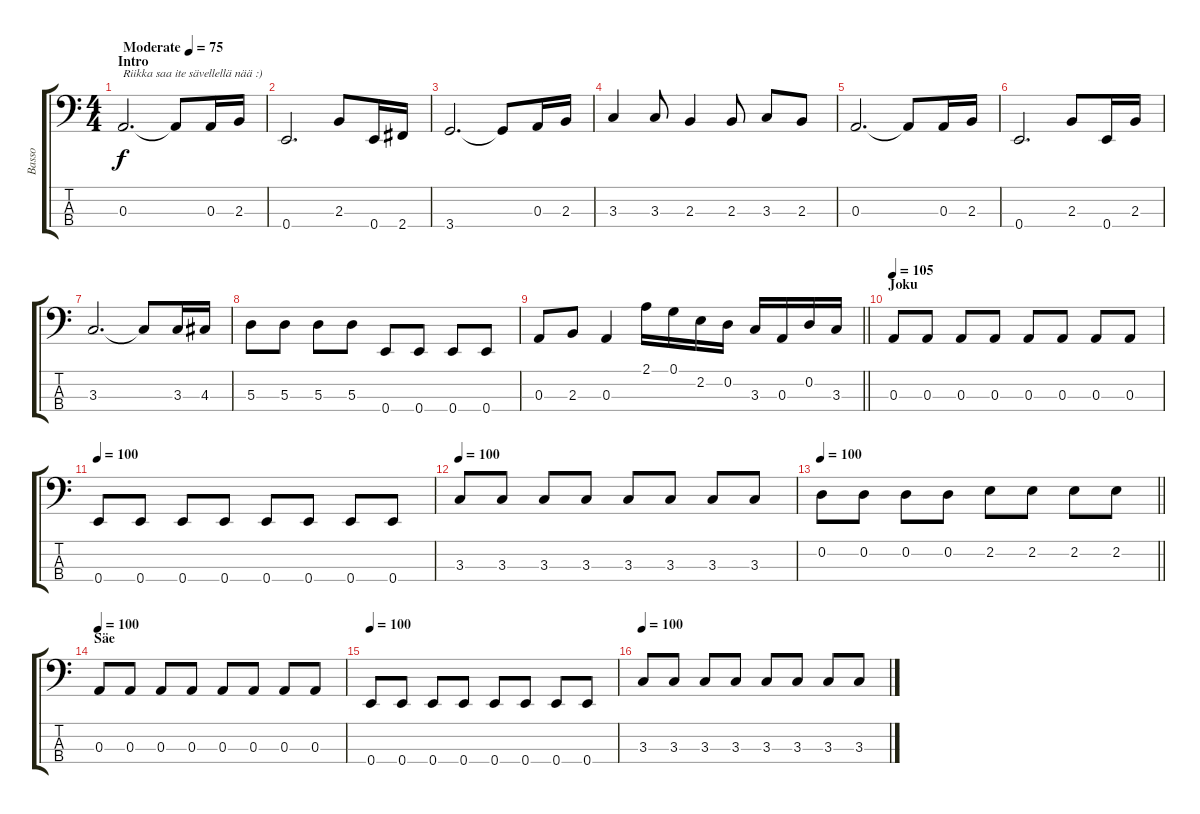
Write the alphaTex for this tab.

\track ("Basso" "Basso") {instrument electricbassfinger}
\staff {score tabs}
\tuning (G2 D2 A1 E1) {hide}
\ts (4 4)
\section ("" "Intro")
\tempo (75 "Moderate")
\clef f4
\ks c
0.3.2{d txt "Riikka saa ite sävellellä nää :)" dy f instrument electricbassfinger} 0.3{t}.8 0.3.16 2.3.16 |
0.4.2{d} 2.3.8 0.4.16 2.4.16 |
3.4.2{d} 3.4{t}.8 0.3.16 2.3.16 |
3.3.4 3.3.8 2.3.4 2.3.8 3.3.8 2.3.8 |
0.3.2{d} 0.3{t}.8 0.3.16 2.3.16 |
0.4.2{d} 2.3.8 0.4.16 2.3.16 |
3.3.2{d} 3.3{t}.8 3.3.16 4.3.16 |
5.3.8 5.3.8 5.3.8 5.3.8 0.4.8 0.4.8 0.4.8 0.4.8 |
\barLineRight lightlight
0.3.8 2.3.8 0.3.4 2.1.16 0.1.16 2.2.16 0.2.16 3.3.16 0.3.16 0.2.16 3.3.16 |
\section ("" "Joku")
\tempo 105
0.3.8 0.3.8 0.3.8 0.3.8 0.3.8 0.3.8 0.3.8 0.3.8 |
\tempo 100
0.4.8 0.4.8 0.4.8 0.4.8 0.4.8 0.4.8 0.4.8 0.4.8 |
\tempo 100
3.3.8 3.3.8 3.3.8 3.3.8 3.3.8 3.3.8 3.3.8 3.3.8 |
\tempo 100
\barLineRight lightlight
0.2.8 0.2.8 0.2.8 0.2.8 2.2.8 2.2.8 2.2.8 2.2.8 |
\section ("" "Säe")
\tempo 100
0.3.8 0.3.8 0.3.8 0.3.8 0.3.8 0.3.8 0.3.8 0.3.8 |
\tempo 100
0.4.8 0.4.8 0.4.8 0.4.8 0.4.8 0.4.8 0.4.8 0.4.8 |
\tempo 100
3.3.8 3.3.8 3.3.8 3.3.8 3.3.8 3.3.8 3.3.8 3.3.8
